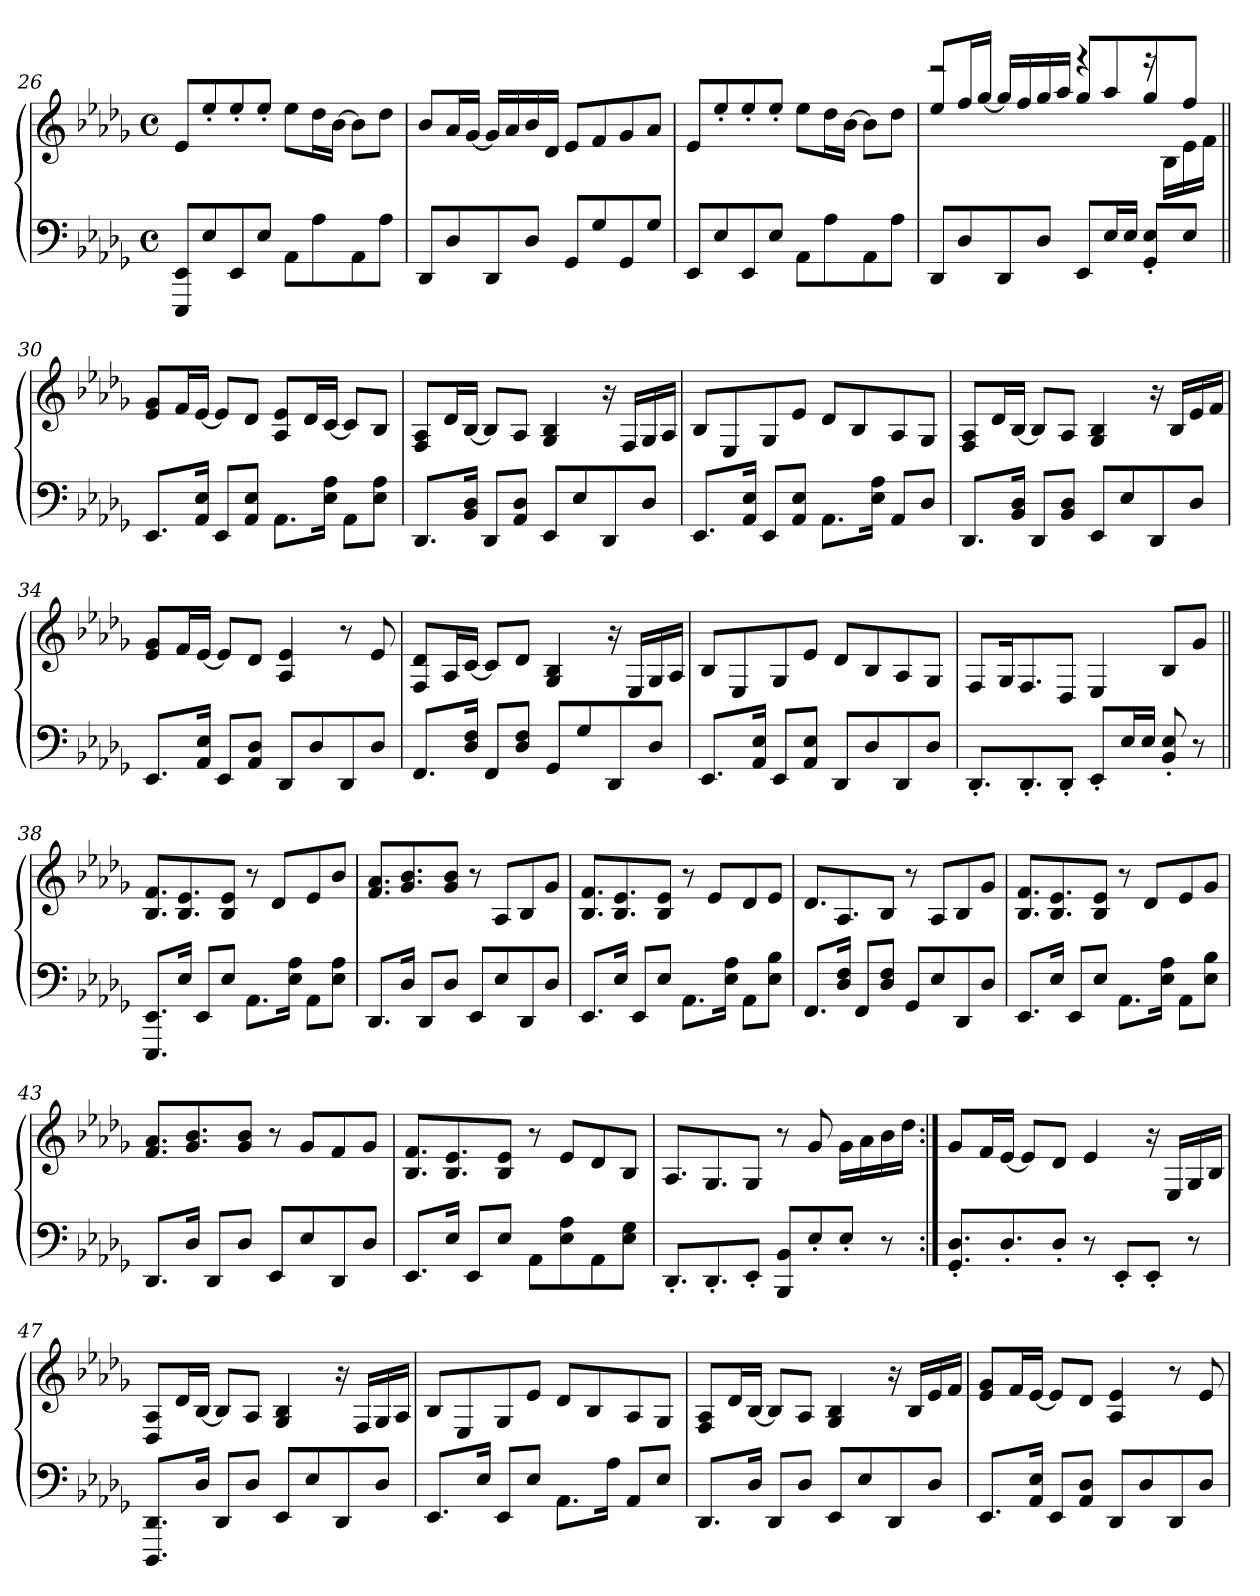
**kern	**kern
*part1	*part1
*staff2	*staff1
!!LO:PB:g=z
*clefF4	*clefG2
*k[b-e-a-d-g-]	*k[b-e-a-d-g-]
*M4/4	*M4/4
*met(c)	*met(c)
=26	=26
8EEE- 8EE-L	8e-L
8E-	8ee-'
8EE-	8ee-'
8E-J	8ee-'J
8AA-L	8ee-L
8A-	16dd-L
.	[16b-JJ
8AA-	8b-L]
8A-J	8dd-J
=27	=27
8DD-L	8b-L
8D-	16a-L
.	[16g-JJ
8DD-	16g-LL]
.	16a-
8D-J	16b-
.	16d-JJ
8GG-L	8e-L
8G-	8f
8GG-	8g-
8G-J	8a-J
=28	=28
8EE-L	8e-L
8E-	8ee-'
8EE-	8ee-'
8E-J	8ee-'J
8AA-L	8ee-L
8A-	16dd-L
.	[16b-JJ
8AA-	8b-L]
8A-J	8dd-J
=29	=29
*	*^
8DD-L	2r	8ee-/L
8D-	.	16ff/L
.	.	[16gg-/JJ
8DD-	.	16gg-/LL]
.	.	16ff/
8D-J	.	16gg-/
.	.	16aa-/JJ
8EE-L	4r	8gg-/L
16E-L	.	8aa-/
16E-JJ	.	.
8GG-' 8E-'L	16r	8gg-/
.	16B-\LL	.
8E-J	16e-\	8ff/J
.	16f\JJ	.
*	*v	*v
!!LO:LB:g=z
=30||	=30||
8.EE-L	8e- 8g-L
.	16fL
16AA- 16E-Jk	[16e-JJ
8EE-L	8e-L]
8AA- 8E-J	8d-J
8.AA-L	8A- 8e-L
.	16d-L
16E- 16A-Jk	[16cJJ
8AA-L	8cL]
8E- 8A-J	8B-J
=31	=31
8.DD-L	8F 8A-L
.	16d-L
16BB- 16D-Jk	[16B-JJ
8DD-L	8B-L]
8AA- 8D-J	8A-J
8EE-L	4G- 4B-
8E-	.
8DD-	16r
.	16FLL
8D-J	16G-
.	16A-JJ
=32	=32
8.EE-L	8B-L
.	8E-
16AA- 16E-Jk	.
8EE-L	8G-
8AA- 8E-J	8e-J
8.AA-L	8d-L
.	8B-
16E- 16A-Jk	.
8AA-L	8A-
8D-J	8G-J
=33	=33
8.DD-L	8F 8A-L
.	16d-L
16BB- 16D-Jk	[16B-JJ
8DD-L	8B-L]
8BB- 8D-J	8A-J
8EE-L	4G- 4B-
8E-	.
8DD-	16r
.	16B-LL
8D-J	16e-
.	16fJJ
!!LO:LB:g=z
=34	=34
8.EE-L	8e- 8g-L
.	16fL
16AA- 16E-Jk	[16e-JJ
8EE-L	8e-L]
8AA- 8D-J	8d-J
8DD-L	4A- 4e-
8D-	.
8DD-	8r
8D-J	8e-
=35	=35
8.FFL	8F 8d-L
.	16A-L
16D- 16FJk	[16cJJ
8FFL	8cL]
8D- 8FJ	8d-J
8GG-L	4G- 4B-
8G-	.
8DD-	16r
.	16E-LL
8D-J	16G-
.	16A-JJ
=36	=36
8.EE-L	8B-L
.	8E-
16AA- 16E-Jk	.
8EE-L	8G-
8AA- 8E-J	8e-J
8DD-L	8d-L
8D-	8B-
8DD-	8A-
8D-J	8G-J
=37	=37
8.DD-'L	8FL
.	16G-k
8.DD-'	8.F
8DD-'J	8D-J
8EE-'L	4E-
16E-L	.
16E-JJ	.
8BB-' 8E-'	8B-L
8r	8g-J
!!LO:LB:g=z
=38||	=38||
8.EEE- 8.EE-L	8.B- 8.fL
16E-Jk	8.B- 8.e-
8EE-L	.
8E-J	8B- 8e-J
8.AA-L	8r
.	8d-L
16E- 16A-Jk	.
8AA-L	8e-
8E- 8A-J	8b-J
=39	=39
8.DD-L	8.f 8.a-L
16D-Jk	8.g- 8.b-
8DD-L	.
8D-J	8g- 8b-J
8EE-L	8r
8E-	8A-L
8DD-	8B-
8D-J	8g-J
=40	=40
8.EE-L	8.B- 8.fL
16E-Jk	8.B- 8.e-
8EE-L	.
8E-J	8B- 8e-J
8.AA-L	8r
.	8e-L
16E- 16A-Jk	.
8AA-L	8d-
8E- 8B-J	8e-J
=41	=41
8.FFL	8.d-L
16D- 16FJk	8.A-
8FFL	.
8D- 8FJ	8B-J
8GG-L	8r
8E-	8A-L
8DD-	8B-
8D-J	8g-J
!!LO:LB:g=z
=42	=42
8.EE-L	8.B- 8.fL
16E-Jk	8.B- 8.e-
8EE-L	.
8E-J	8B- 8e-J
8.AA-L	8r
.	8d-L
16E- 16A-Jk	.
8AA-L	8e-
8E- 8B-J	8g-J
=43	=43
8.DD-L	8.f 8.a-L
16D-Jk	8.g- 8.b-
8DD-L	.
8D-J	8g- 8b-J
8EE-L	8r
8E-	8g-L
8DD-	8f
8D-J	8g-J
=44	=44
8.EE-L	8.B- 8.fL
16E-Jk	8.B- 8.e-
8EE-L	.
8E-J	8B- 8e-J
8AA-L	8r
8E- 8A-	8e-L
8AA-	8d-
8E- 8G-J	8B-J
=45	=45
8.DD-'/L	8.A-L
8.DD-'/	8.G-
8EE-'/J	8G-J
8BBB-/ 8BB-/L	8r
8E-'/	8g-
8E-'/J	16g-LL
.	16a-
8r	16b-
.	16dd-JJ
!!LO:LB:g=z
=46:|!	=46:|!
8.GG-' 8.D-'L	8g-L
.	16fL
8.D-'	[16e-JJ
.	8e-L]
8D-'J	8d-J
8r	4e-
8EE-'L	.
8EE-'J	16r
.	16E-LL
8r	16G-
.	16B-JJ
=47	=47
8.DDD- 8.DD-L	8D- 8A-L
.	16d-L
16D-Jk	[16B-JJ
8DD-L	8B-L]
8D-J	8A-J
8EE-L	4G- 4B-
8E-	.
8DD-	16r
.	16FLL
8D-J	16G-
.	16A-JJ
=48	=48
8.EE-L	8B-L
.	8E-
16E-Jk	.
8EE-L	8G-
8E-J	8e-J
8.AA-L	8d-L
.	8B-
16A-Jk	.
8AA-L	8A-
8E-J	8G-J
=49	=49
8.DD-L	8F 8A-L
.	16d-L
16D-Jk	[16B-JJ
8DD-L	8B-L]
8D-J	8A-J
8EE-L	4G- 4B-
8E-	.
8DD-	16r
.	16B-LL
8D-J	16e-
.	16fJJ
!!LO:PB:g=z
=50	=50
8.EE-L	8e- 8g-L
.	16fL
16AA- 16E-Jk	[16e-JJ
8EE-L	8e-L]
8AA- 8D-J	8d-J
8DD-L	4A- 4e-
8D-	.
8DD-	8r
8D-J	8e-
=	=
*-	*-
